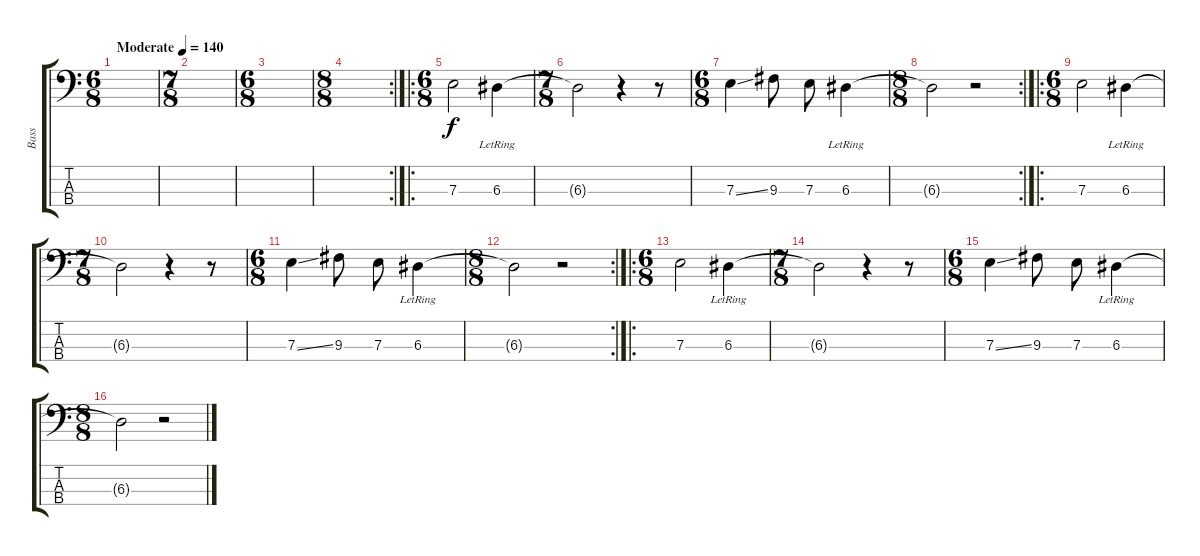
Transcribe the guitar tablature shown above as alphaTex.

\track ("Bass" "Bass") {instrument electricbassfinger}
\staff {score tabs}
\tuning (G2 D2 A1 E1) {hide}
\ts (6 8)
\tempo (140 "Moderate")
\clef f4
\ks c
|
\ts (7 8)
|
\ts (6 8)
|
\rc 2
\ts (8 8)
|
\ro
\ts (6 8)
7.3.2 6.3{lr}.4 |
\ts (7 8)
6.3{t}.2 r.4 r.8 |
\ts (6 8)
7.3{ss}.4 9.3.8 7.3.8 6.3{lr}.4 |
\rc 2
\ts (8 8)
6.3{t}.2 r.2 |
\ro
\ts (6 8)
7.3.2 6.3{lr}.4 |
\ts (7 8)
6.3{t}.2 r.4 r.8 |
\ts (6 8)
7.3{ss}.4 9.3.8 7.3.8 6.3{lr}.4 |
\rc 2
\ts (8 8)
6.3{t}.2 r.2 |
\ro
\ts (6 8)
7.3.2 6.3{lr}.4 |
\ts (7 8)
6.3{t}.2 r.4 r.8 |
\ts (6 8)
7.3{ss}.4 9.3.8 7.3.8 6.3{lr}.4 |
\ts (8 8)
6.3{t}.2 r.2
